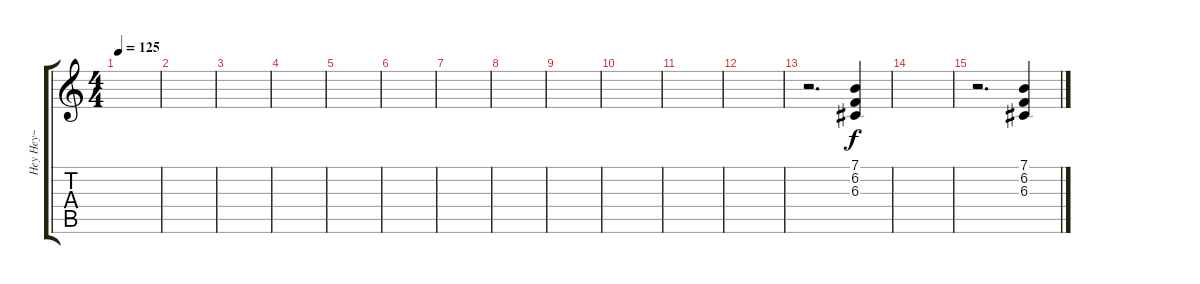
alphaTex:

\track ("Hey Hey~" "Hey Hey~") {instrument synthdrum}
\staff {score tabs}
\tuning (E4 B3 G3 D3 A2 E2) {hide}
\ts (4 4)
\tempo 125
\clef g2
\ks c
|
|
|
|
|
|
|
|
|
|
|
|
r.2{d} (7.1 6.2 6.3).4 |
|
r.2{d} (7.1 6.2 6.3).4
